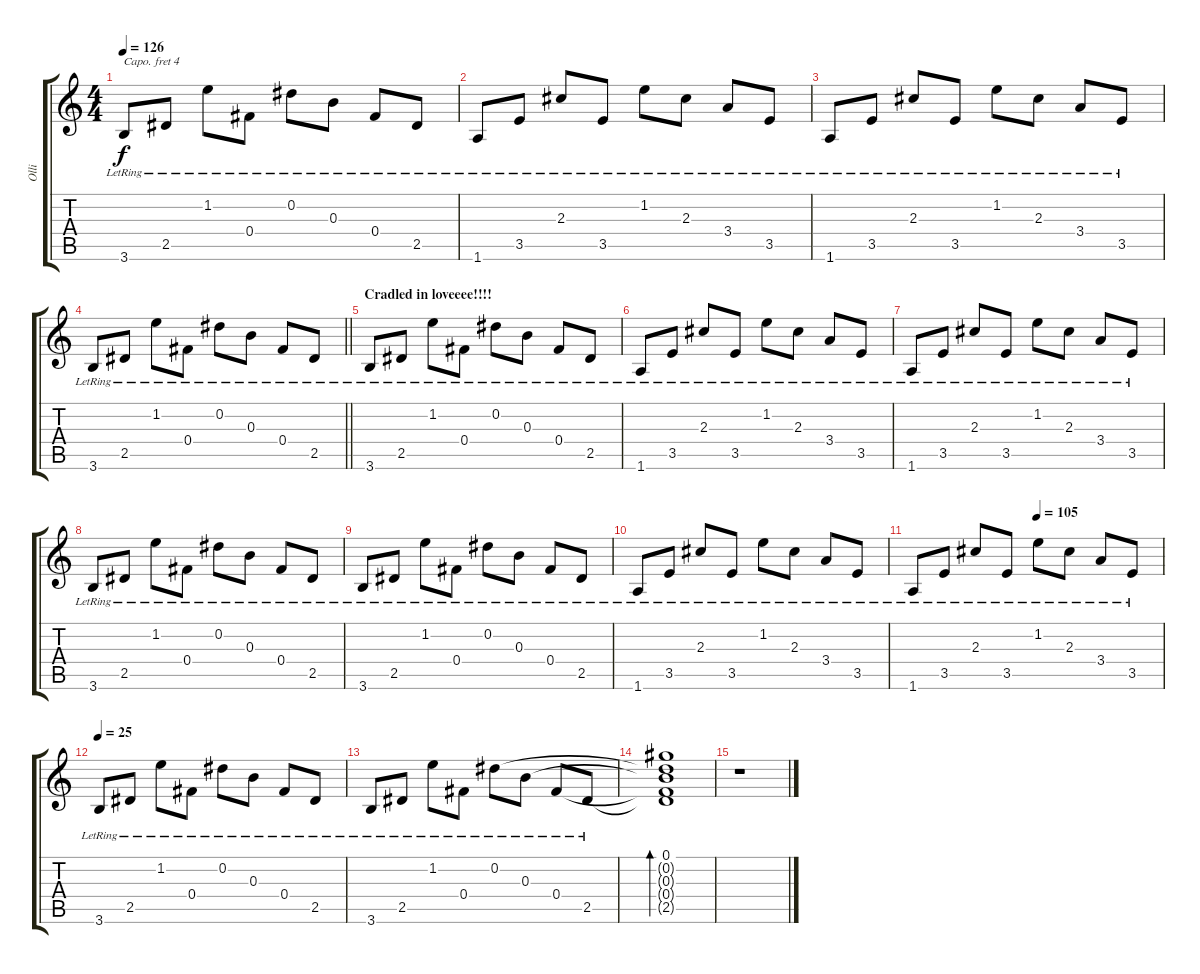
\track ("Olli " "Olli ") {instrument acousticguitarsteel}
\staff {score tabs}
\capo 4
\tuning (E4 B3 G3 D3 A2 E2) {hide}
\ts (4 4)
\tempo 126
\clef g2
\ks c
3.6{lr}.8{dy f} 2.5{lr}.8 1.2{lr}.8 0.4{lr}.8 0.2{lr}.8 0.3{lr}.8 0.4{lr}.8 2.5{lr}.8 |
1.6{lr}.8 3.5{lr}.8 2.3{lr}.8 3.5{lr}.8 1.2{lr}.8 2.3{lr}.8 3.4{lr}.8 3.5{lr}.8 |
1.6{lr}.8 3.5{lr}.8 2.3{lr}.8 3.5{lr}.8 1.2{lr}.8 2.3{lr}.8 3.4{lr}.8 3.5{lr}.8 |
\barLineRight lightlight
3.6{lr}.8 2.5{lr}.8 1.2{lr}.8 0.4{lr}.8 0.2{lr}.8 0.3{lr}.8 0.4{lr}.8 2.5{lr}.8 |
\section ("" "Cradled in loveeee!!!!")
3.6{lr}.8 2.5{lr}.8 1.2{lr}.8 0.4{lr}.8 0.2{lr}.8 0.3{lr}.8 0.4{lr}.8 2.5{lr}.8 |
1.6{lr}.8 3.5{lr}.8 2.3{lr}.8 3.5{lr}.8 1.2{lr}.8 2.3{lr}.8 3.4{lr}.8 3.5{lr}.8 |
1.6{lr}.8 3.5{lr}.8 2.3{lr}.8 3.5{lr}.8 1.2{lr}.8 2.3{lr}.8 3.4{lr}.8 3.5{lr}.8 |
3.6{lr}.8 2.5{lr}.8 1.2{lr}.8 0.4{lr}.8 0.2{lr}.8 0.3{lr}.8 0.4{lr}.8 2.5{lr}.8 |
3.6{lr}.8 2.5{lr}.8 1.2{lr}.8 0.4{lr}.8 0.2{lr}.8 0.3{lr}.8 0.4{lr}.8 2.5{lr}.8 |
1.6{lr}.8 3.5{lr}.8 2.3{lr}.8 3.5{lr}.8 1.2{lr}.8 2.3{lr}.8 3.4{lr}.8 3.5{lr}.8 |
\tempo (105 0.5)
1.6{lr}.8 3.5{lr}.8 2.3{lr}.8 3.5{lr}.8 1.2{lr}.8 2.3{lr}.8 3.4{lr}.8 3.5{lr}.8 |
\tempo 25
3.6{lr}.8 2.5{lr}.8 1.2{lr}.8 0.4{lr}.8 0.2{lr}.8 0.3{lr}.8 0.4{lr}.8 2.5{lr}.8 |
3.6{lr}.8 2.5{lr}.8 1.2{lr}.8 0.4{lr}.8 0.2{lr}.8 0.3{lr}.8 0.4{lr}.8 2.5{lr}.8 |
(0.1 0.2{t} 0.3{t} 0.4{t} 2.5{t}).1{bd 480} |
r.1
